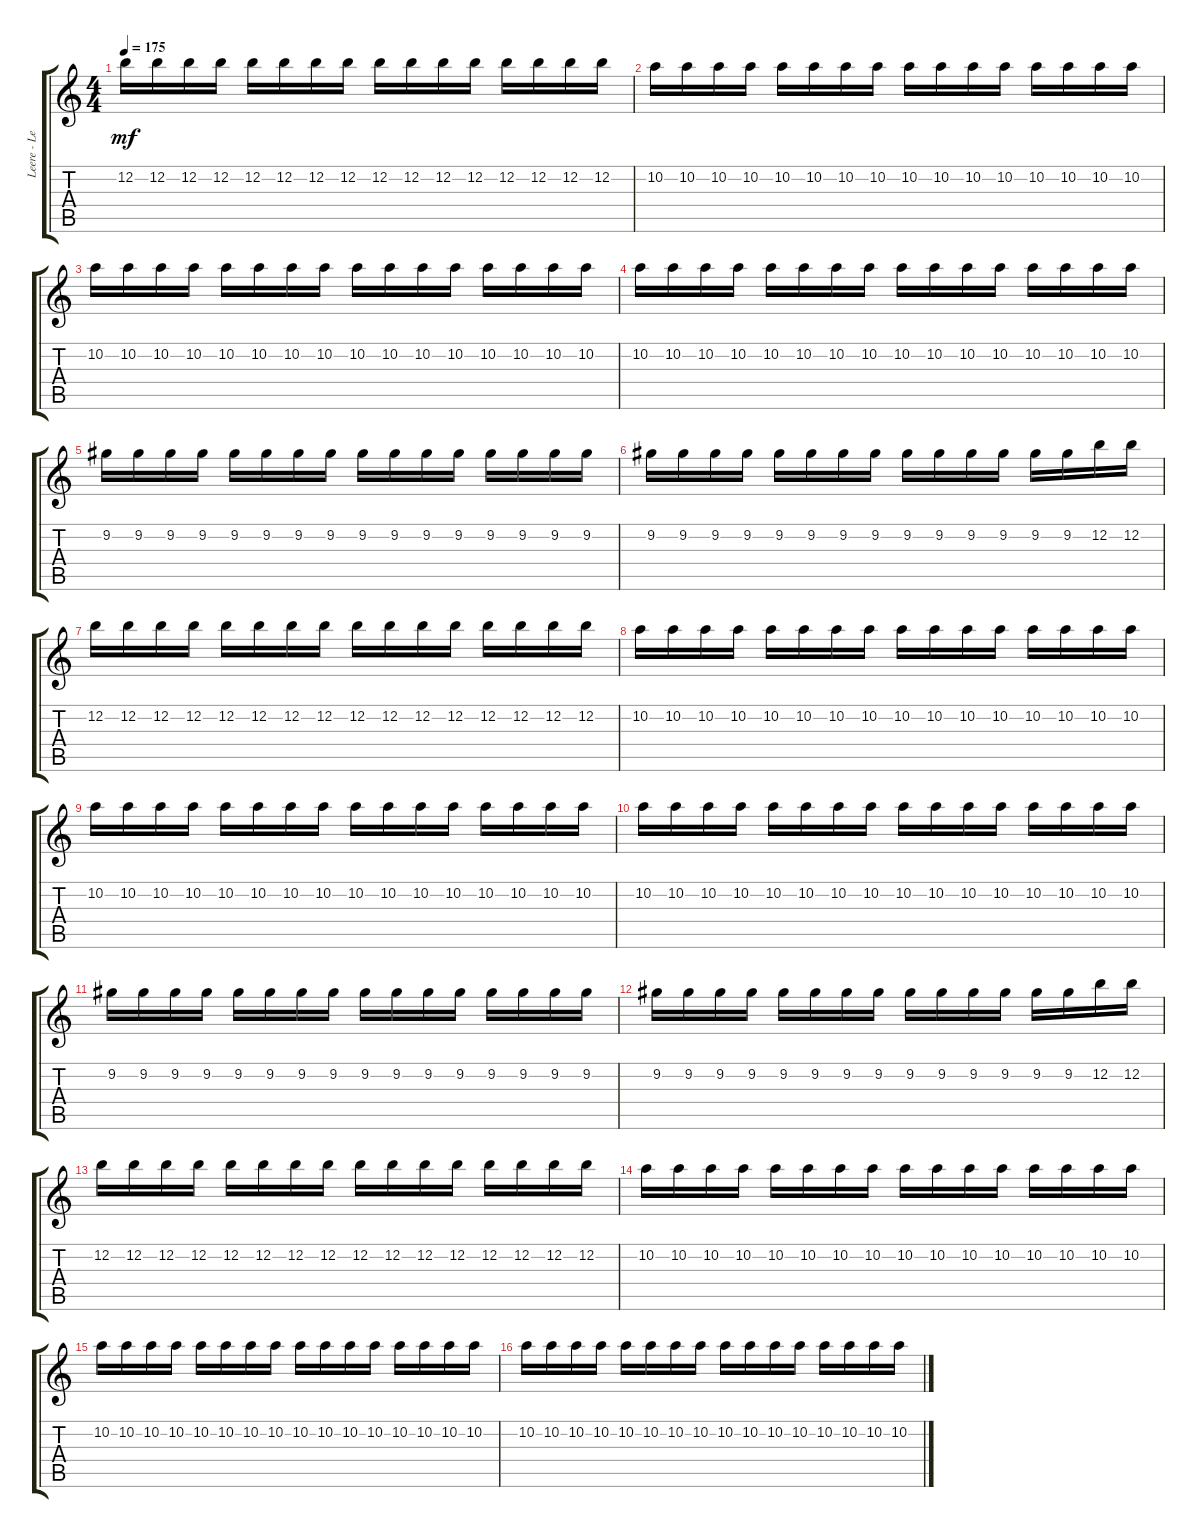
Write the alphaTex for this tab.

\track ("Leere - Lead Guitar" "Leere - Le") {instrument distortionguitar}
\staff {score tabs}
\tuning (E4 B3 G3 D3 A2 E2) {hide}
\ts (4 4)
\tempo 175
\clef g2
\ks c
12.2.16{dy mf} 12.2.16 12.2.16 12.2.16 12.2.16 12.2.16 12.2.16 12.2.16 12.2.16 12.2.16 12.2.16 12.2.16 12.2.16 12.2.16 12.2.16 12.2.16 |
10.2.16 10.2.16 10.2.16 10.2.16 10.2.16 10.2.16 10.2.16 10.2.16 10.2.16 10.2.16 10.2.16 10.2.16 10.2.16 10.2.16 10.2.16 10.2.16 |
10.2.16 10.2.16 10.2.16 10.2.16 10.2.16 10.2.16 10.2.16 10.2.16 10.2.16 10.2.16 10.2.16 10.2.16 10.2.16 10.2.16 10.2.16 10.2.16 |
10.2.16 10.2.16 10.2.16 10.2.16 10.2.16 10.2.16 10.2.16 10.2.16 10.2.16 10.2.16 10.2.16 10.2.16 10.2.16 10.2.16 10.2.16 10.2.16 |
9.2.16 9.2.16 9.2.16 9.2.16 9.2.16 9.2.16 9.2.16 9.2.16 9.2.16 9.2.16 9.2.16 9.2.16 9.2.16 9.2.16 9.2.16 9.2.16 |
9.2.16 9.2.16 9.2.16 9.2.16 9.2.16 9.2.16 9.2.16 9.2.16 9.2.16 9.2.16 9.2.16 9.2.16 9.2.16 9.2.16 12.2.16 12.2.16 |
12.2.16 12.2.16 12.2.16 12.2.16 12.2.16 12.2.16 12.2.16 12.2.16 12.2.16 12.2.16 12.2.16 12.2.16 12.2.16 12.2.16 12.2.16 12.2.16 |
10.2.16{volume 13} 10.2.16 10.2.16 10.2.16 10.2.16 10.2.16 10.2.16 10.2.16 10.2.16 10.2.16 10.2.16 10.2.16 10.2.16 10.2.16 10.2.16 10.2.16 |
10.2.16 10.2.16 10.2.16 10.2.16 10.2.16 10.2.16 10.2.16 10.2.16 10.2.16 10.2.16 10.2.16 10.2.16 10.2.16 10.2.16 10.2.16 10.2.16 |
10.2.16 10.2.16 10.2.16 10.2.16 10.2.16 10.2.16 10.2.16 10.2.16 10.2.16 10.2.16 10.2.16 10.2.16 10.2.16 10.2.16 10.2.16 10.2.16 |
9.2.16 9.2.16 9.2.16 9.2.16 9.2.16 9.2.16 9.2.16 9.2.16 9.2.16 9.2.16 9.2.16 9.2.16 9.2.16 9.2.16 9.2.16 9.2.16 |
9.2.16 9.2.16 9.2.16 9.2.16 9.2.16 9.2.16 9.2.16 9.2.16 9.2.16 9.2.16 9.2.16 9.2.16 9.2.16 9.2.16 12.2.16 12.2.16 |
12.2.16 12.2.16 12.2.16 12.2.16 12.2.16 12.2.16 12.2.16 12.2.16 12.2.16 12.2.16 12.2.16 12.2.16 12.2.16 12.2.16 12.2.16 12.2.16 |
10.2.16{volume 13} 10.2.16 10.2.16 10.2.16 10.2.16 10.2.16 10.2.16 10.2.16 10.2.16 10.2.16 10.2.16 10.2.16 10.2.16 10.2.16 10.2.16 10.2.16 |
10.2.16 10.2.16 10.2.16 10.2.16 10.2.16 10.2.16 10.2.16 10.2.16 10.2.16 10.2.16 10.2.16 10.2.16 10.2.16 10.2.16 10.2.16 10.2.16 |
10.2.16 10.2.16 10.2.16 10.2.16 10.2.16 10.2.16 10.2.16 10.2.16 10.2.16 10.2.16 10.2.16 10.2.16 10.2.16 10.2.16 10.2.16 10.2.16
